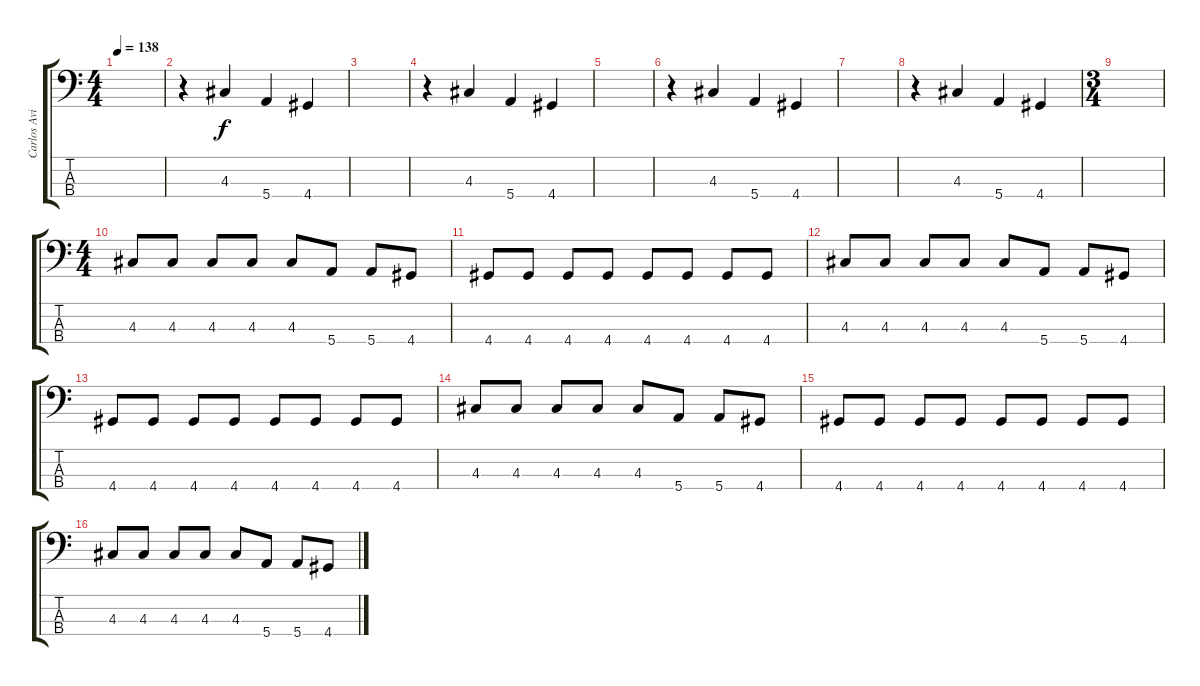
\track ("Carlos Avilez" "Carlos Avi") {instrument electricbasspick}
\staff {score tabs}
\tuning (G2 D2 A1 E1) {hide}
\ts (4 4)
\tempo 138
\clef f4
\ks c
|
r.4 4.3.4 5.4.4 4.4.4 |
|
r.4 4.3.4 5.4.4 4.4.4 |
|
r.4 4.3.4 5.4.4 4.4.4 |
|
r.4 4.3.4 5.4.4 4.4.4 |
\ts (3 4)
|
\ts (4 4)
4.3.8 4.3.8 4.3.8 4.3.8 4.3.8 5.4.8 5.4.8 4.4.8 |
4.4.8 4.4.8 4.4.8 4.4.8 4.4.8 4.4.8 4.4.8 4.4.8 |
4.3.8 4.3.8 4.3.8 4.3.8 4.3.8 5.4.8 5.4.8 4.4.8 |
4.4.8 4.4.8 4.4.8 4.4.8 4.4.8 4.4.8 4.4.8 4.4.8 |
4.3.8 4.3.8 4.3.8 4.3.8 4.3.8 5.4.8 5.4.8 4.4.8 |
4.4.8 4.4.8 4.4.8 4.4.8 4.4.8 4.4.8 4.4.8 4.4.8 |
4.3.8 4.3.8 4.3.8 4.3.8 4.3.8 5.4.8 5.4.8 4.4.8
